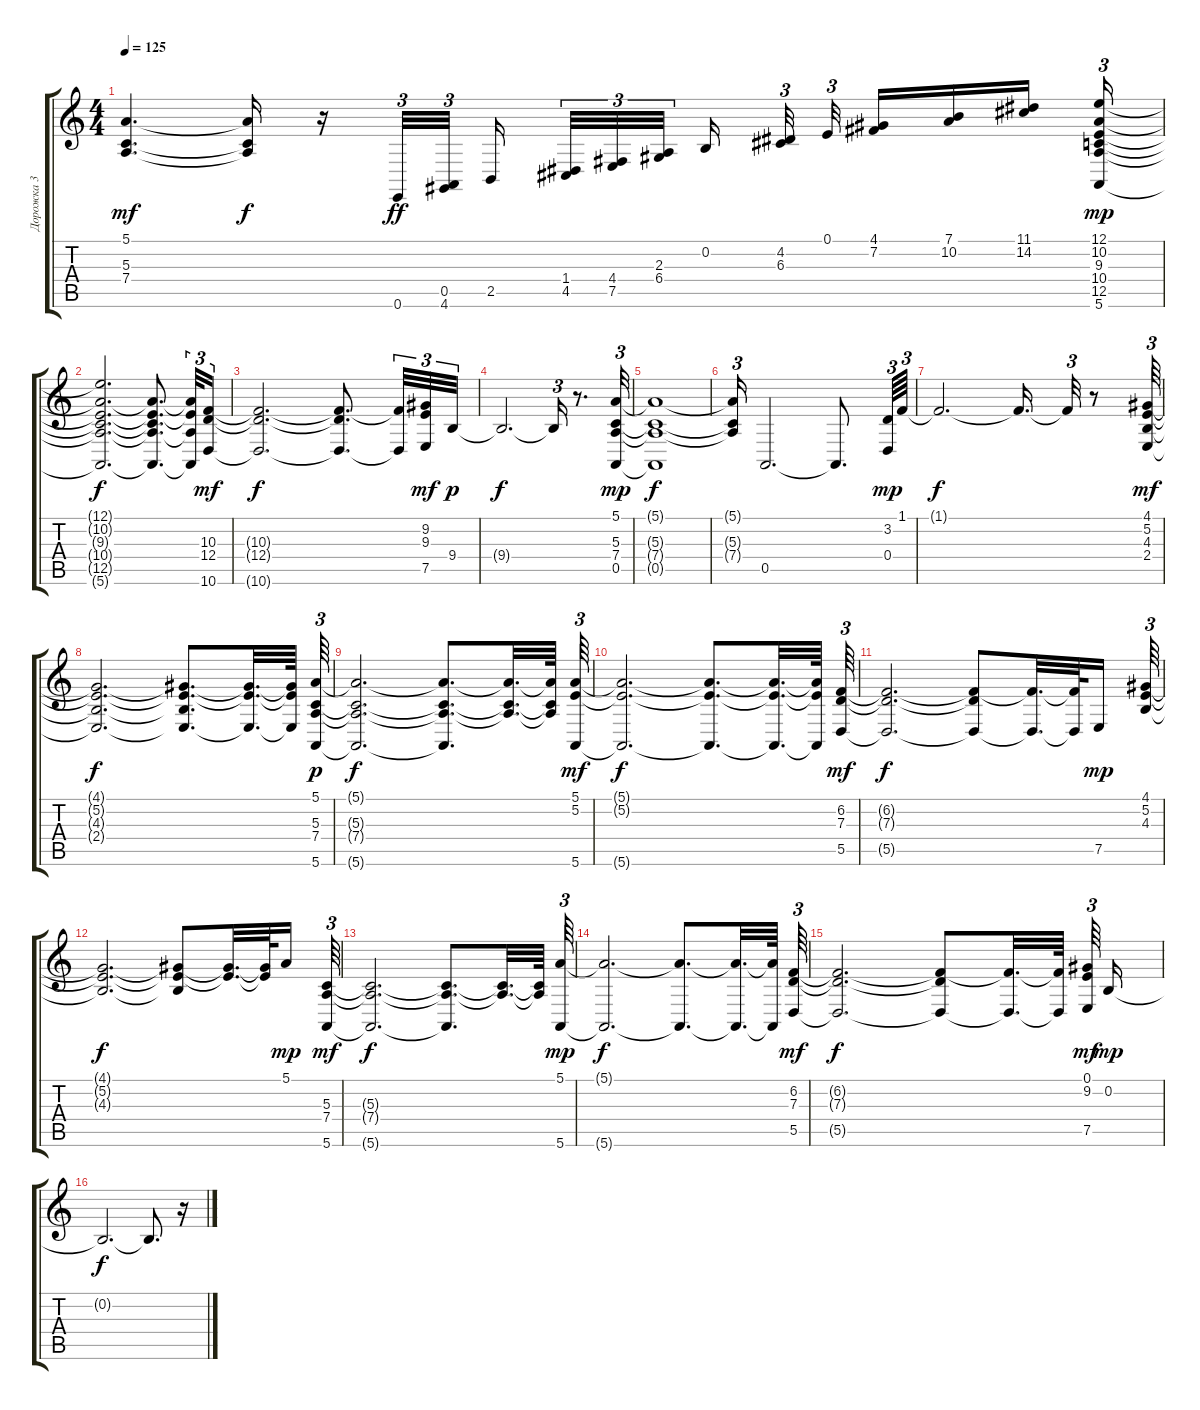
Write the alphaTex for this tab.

\track ("Дорожка 3" "Дорожка 3") {instrument stringensemble1}
\staff {score tabs}
\tuning (E4 B3 G3 D3 A2 E2) {hide}
\ts (4 4)
\tempo 125
\clef g2
\ks c
(5.1 5.3 7.4).4{d dy mf} (5.1{t} 5.3{t} 7.4{t}).16{dy f} r.16 0.6.32{tu (3 2) dy ff} (0.5 4.6).32{tu (3 2) beam splitsecondary} 2.5.16{beam splitsecondary} (1.4 4.5).32{tu (3 2)} (4.4 7.5).32{tu (3 2)} (2.3 6.4).32{tu (3 2) beam splitsecondary} 0.2.16 (4.2 6.3).32{tu (3 2)} 0.1.32{tu (3 2) beam splitsecondary} (4.1 7.2).16 (7.1 10.2).16 (11.1 14.2).16{beam splitsecondary} (12.1 10.2 9.3 10.4 12.5 5.6).16{tu (3 2) dy mp} |
(12.1{t} 10.2{t} 9.3{t} 10.4{t} 12.5{t} 5.6{t}).2{d dy f} (10.2{t} 9.3{t} 10.4{t} 12.5{t} 5.6{t}).8{d} (10.2{t} 9.3{t} 12.5{t} 5.6{t}).32{tu (3 2)} (10.3 12.4 10.6).16{tu (3 2) dy mf} |
(10.3{t} 12.4{t} 10.6{t}).2{d dy f} (10.3{t} 12.4{t} 10.6{t}).8{d} (10.3{t} 10.6{t}).32{tu (3 2)} (9.2 9.3 7.5).32{tu (3 2) dy mf} 9.4.32{tu (3 2) dy p} |
9.4{t}.2{d dy f} 9.4{t}.16{tu (3 2)} r.8{d} (5.1 5.3 7.4 0.5).32{tu (3 2) dy mp} |
(5.1{t} 5.3{t} 7.4{t} 0.5{t}).1{dy f} |
(5.1{t} 5.3{t} 7.4{t}).16{tu (3 2)} 0.5.2{d} 0.5{t}.8{d} (3.2 0.4).64{tu (3 2) dy mp} 1.1.64{tu (3 2)} |
1.1{t}.2{d dy f} 1.1{t}.16{d} 1.1{t}.32{tu (3 2)} r.8 (4.1 5.2 4.3 2.4).64{tu (3 2) dy mf} |
(4.1{t} 5.2{t} 4.3{t} 2.4{t}).2{d dy f} (4.1{t} 5.2{t} 4.3{t} 2.4{t}).8{d} (4.1{t} 5.2{t} 2.4{t}).32{d} (4.1{t} 5.2{t} 2.4{t}).64 (5.1 5.3 7.4 5.6).64{tu (3 2) dy p} |
(5.1{t} 5.3{t} 7.4{t} 5.6{t}).2{d dy f} (5.1{t} 5.3{t} 7.4{t} 5.6{t}).8{d} (5.1{t} 5.3{t} 7.4{t}).32{d} (5.1{t} 5.3{t} 7.4{t}).64 (5.1 5.2 5.6).64{tu (3 2) dy mf} |
(5.1{t} 5.2{t} 5.6{t}).2{d dy f} (5.1{t} 5.2{t} 5.6{t}).8{d} (5.1{t} 5.2{t} 5.6{t}).32{d} (5.1{t} 5.2{t} 5.6{t}).64 (6.2 7.3 5.5).64{tu (3 2) dy mf} |
(6.2{t} 7.3{t} 5.5{t}).2{d dy f} (6.2{t} 7.3{t} 5.5{t}).8 (6.2{t} 5.5{t}).32{d} (6.2{t} 5.5{t}).64 7.5.16{dy mp} (4.1 5.2 4.3).64{tu (3 2)} |
(4.1{t} 5.2{t} 4.3{t}).2{d dy f} (4.1{t} 5.2{t} 4.3{t}).8 (4.1{t} 5.2{t}).32{d} (4.1{t} 5.2{t}).64 5.1.16{dy mp} (5.3 7.4 5.6).64{tu (3 2) dy mf} |
(5.3{t} 7.4{t} 5.6{t}).2{d dy f} (5.3{t} 7.4{t} 5.6{t}).8{d} (5.3{t} 7.4{t}).32{d} (5.3{t} 7.4{t}).64 (5.1 5.6).64{tu (3 2) dy mp} |
(5.1{t} 5.6{t}).2{d dy f} (5.1{t} 5.6{t}).8{d} (5.1{t} 5.6{t}).32{d} (5.1{t} 5.6{t}).64 (6.2 7.3 5.5).64{tu (3 2) dy mf} |
(6.2{t} 7.3{t} 5.5{t}).2{d dy f} (6.2{t} 7.3{t} 5.5{t}).8 (6.2{t} 5.5{t}).32{d} (6.2{t} 5.5{t}).64{beam splitsecondary} (0.1 9.2 7.5).64{tu (3 2) dy mf} 0.2.16{dy mp} |
0.2{t}.2{d dy f} 0.2{t}.8{d} r.16
